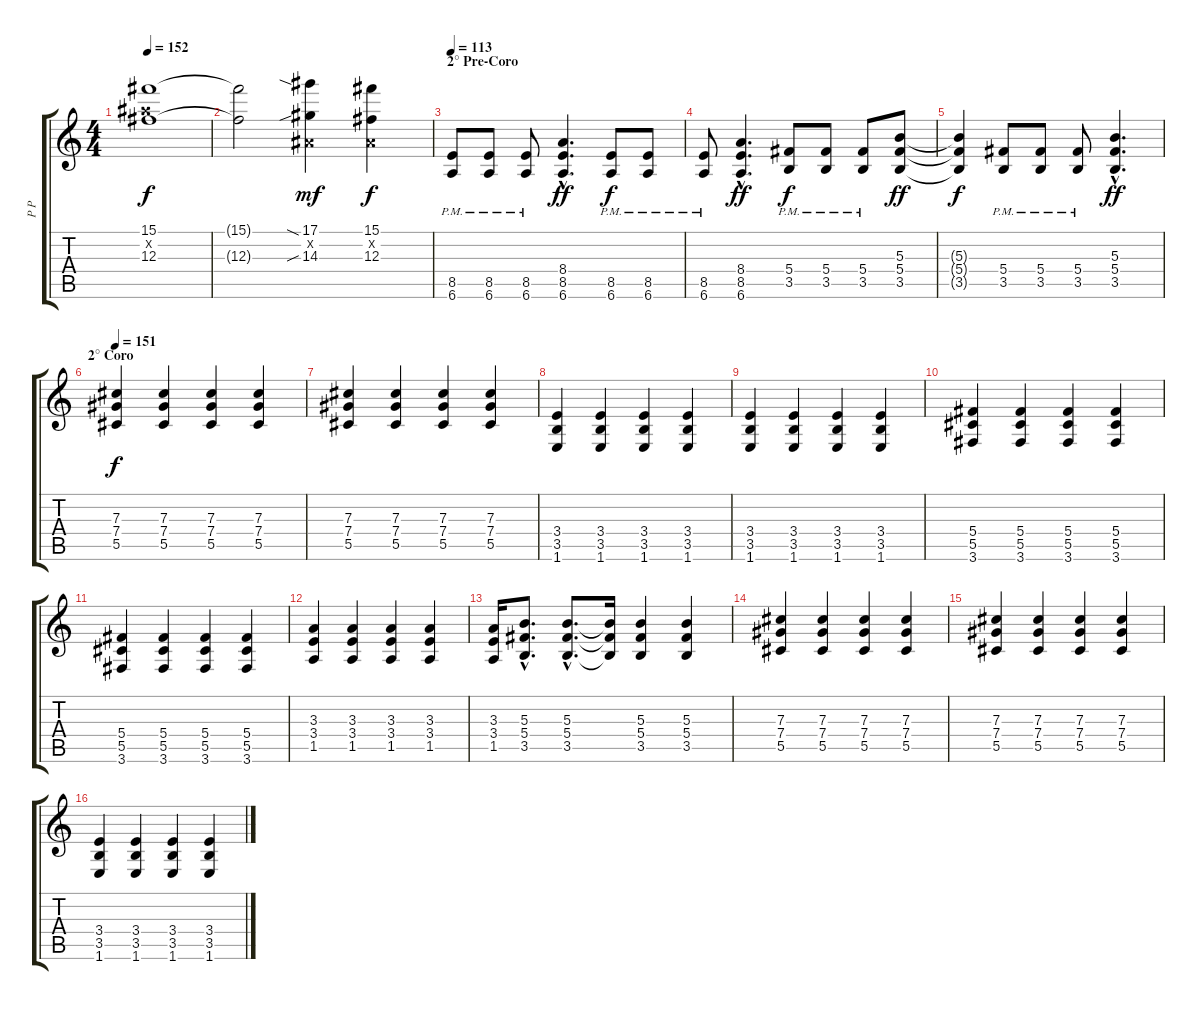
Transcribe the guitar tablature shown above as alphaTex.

\track ("P P" "P P") {instrument distortionguitar}
\staff {score tabs}
\tuning (Eb4 Bb3 Gb3 Db3 Ab2 Eb2) {hide}
\ts (4 4)
\tempo 152
\clef g2
\ks c
(15.1 12.2{x} 12.3).1{dy f} |
(15.1{t} 12.3{t}).2 (17.1{sia} 0.2{x} 14.3{sib}).4{dy mf} (15.1 0.2{x} 12.3).4{dy f} |
\section ("" "2° Pre-Coro ")
\tempo 113
(8.5{pm} 6.6{pm}).8{volume 16} (8.5{pm} 6.6{pm}).8 (8.5{pm} 6.6{pm}).8 (8.4{hac} 8.5{hac} 6.6{hac}).4{d dy ff} (8.5{pm} 6.6{pm}).8{dy f} (8.5{pm} 6.6{pm}).8 |
(8.5{pm} 6.6{pm}).8 (8.4{hac} 8.5{hac} 6.6{hac}).4{d dy ff} (5.4{pm} 3.5{pm}).8{dy f} (5.4{pm} 3.5{pm}).8 (5.4{pm} 3.5{pm}).8 (5.3 5.4 3.5).8{dy ff} |
(5.3{t} 5.4{t} 3.5{t}).4{dy f} (5.4{pm} 3.5{pm}).8 (5.4{pm} 3.5{pm}).8 (5.4{pm} 3.5{pm}).8 (5.3{hac} 5.4{hac} 3.5{hac}).4{d dy ff} |
\section ("" "2° Coro ")
\tempo 151
(7.3 7.4 5.5).4{dy f volume 10} (7.3 7.4 5.5).4 (7.3 7.4 5.5).4 (7.3 7.4 5.5).4 |
(7.3 7.4 5.5).4 (7.3 7.4 5.5).4 (7.3 7.4 5.5).4 (7.3 7.4 5.5).4 |
(3.4 3.5 1.6).4 (3.4 3.5 1.6).4 (3.4 3.5 1.6).4 (3.4 3.5 1.6).4 |
(3.4 3.5 1.6).4 (3.4 3.5 1.6).4 (3.4 3.5 1.6).4 (3.4 3.5 1.6).4 |
(5.4 5.5 3.6).4 (5.4 5.5 3.6).4 (5.4 5.5 3.6).4 (5.4 5.5 3.6).4 |
(5.4 5.5 3.6).4 (5.4 5.5 3.6).4 (5.4 5.5 3.6).4 (5.4 5.5 3.6).4 |
(3.3 3.4 1.5).4 (3.3 3.4 1.5).4 (3.3 3.4 1.5).4 (3.3 3.4 1.5).4 |
(3.3 3.4 1.5).16 (5.3{hac} 5.4{hac} 3.5{hac}).8{d} (5.3{hac} 5.4{hac} 3.5{hac}).8{d} (5.3{t} 5.4{t} 3.5{t}).16 (5.3 5.4 3.5).4 (5.3 5.4 3.5).4 |
(7.3 7.4 5.5).4 (7.3 7.4 5.5).4 (7.3 7.4 5.5).4 (7.3 7.4 5.5).4 |
(7.3 7.4 5.5).4 (7.3 7.4 5.5).4 (7.3 7.4 5.5).4 (7.3 7.4 5.5).4 |
(3.4 3.5 1.6).4 (3.4 3.5 1.6).4 (3.4 3.5 1.6).4 (3.4 3.5 1.6).4
